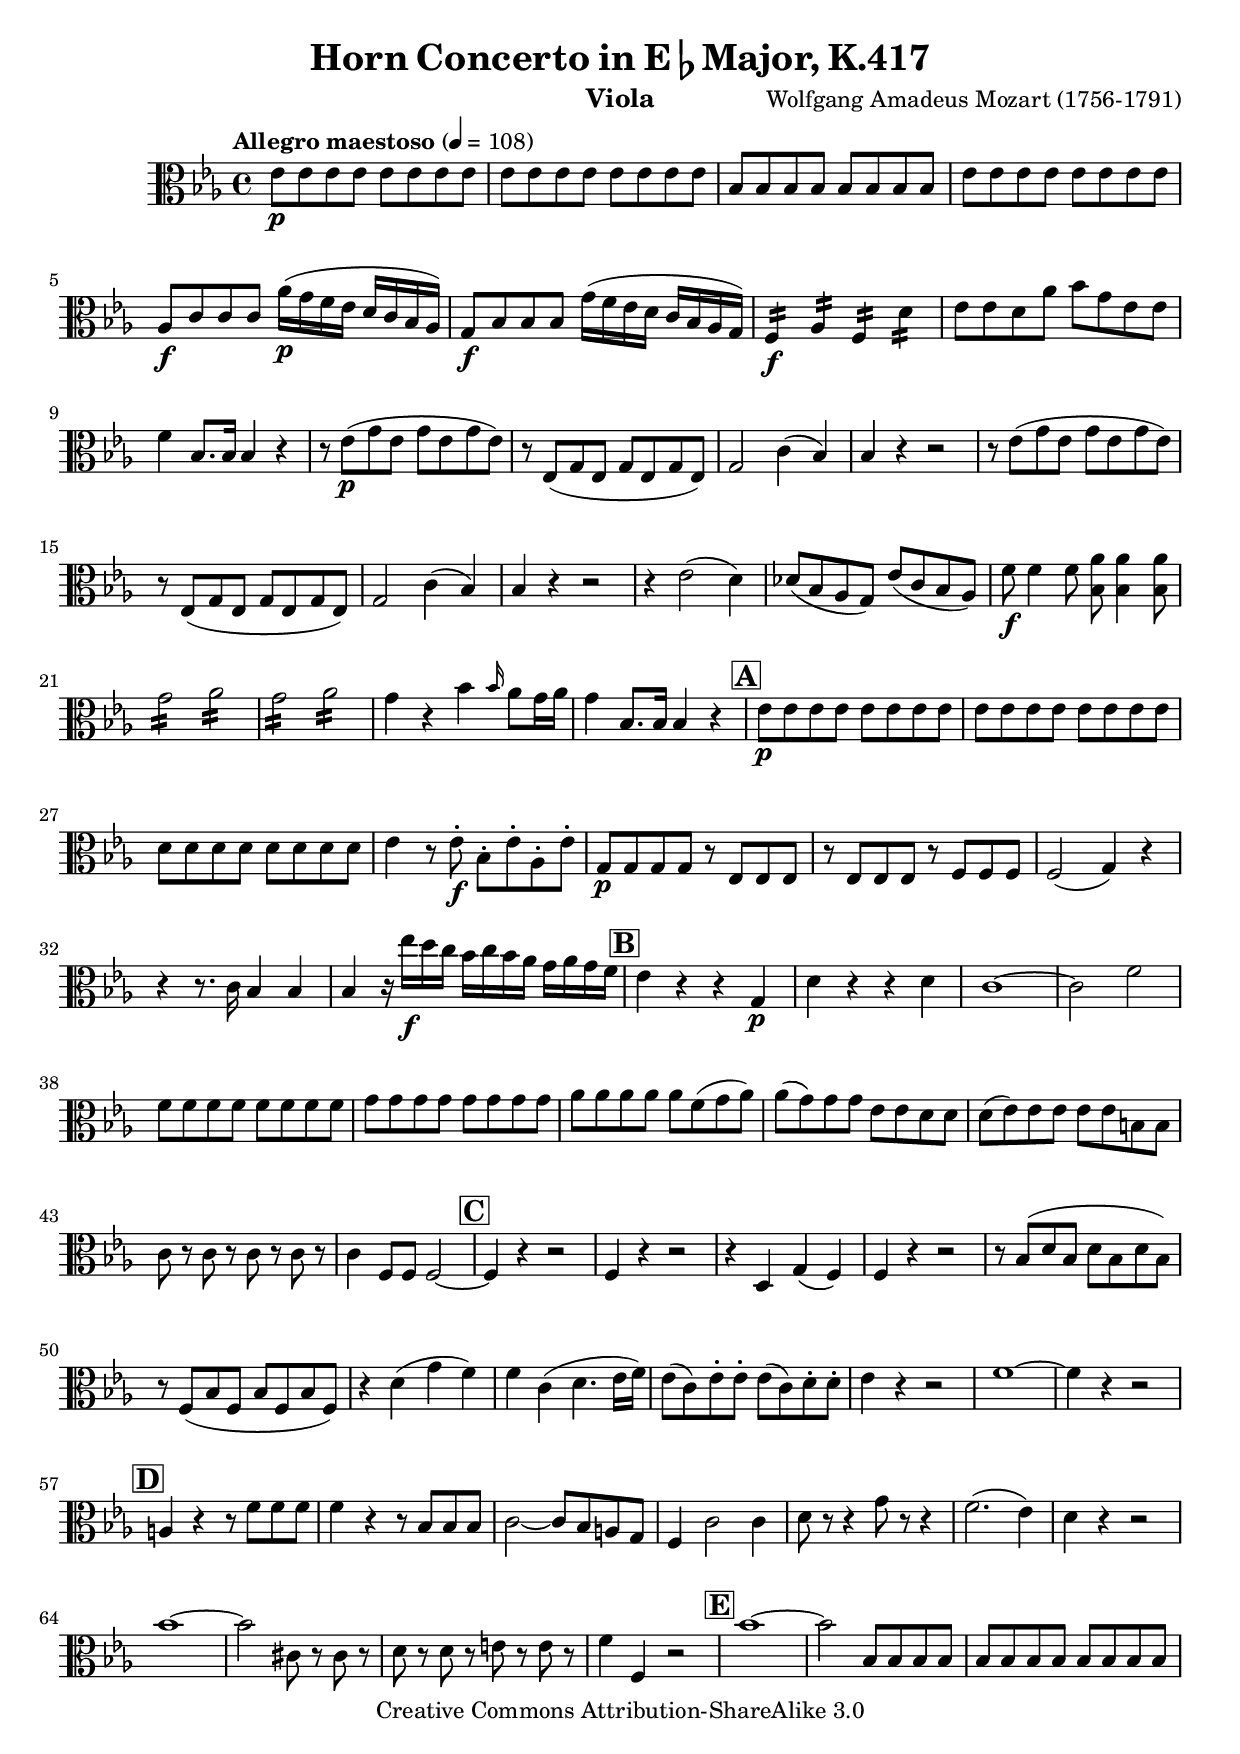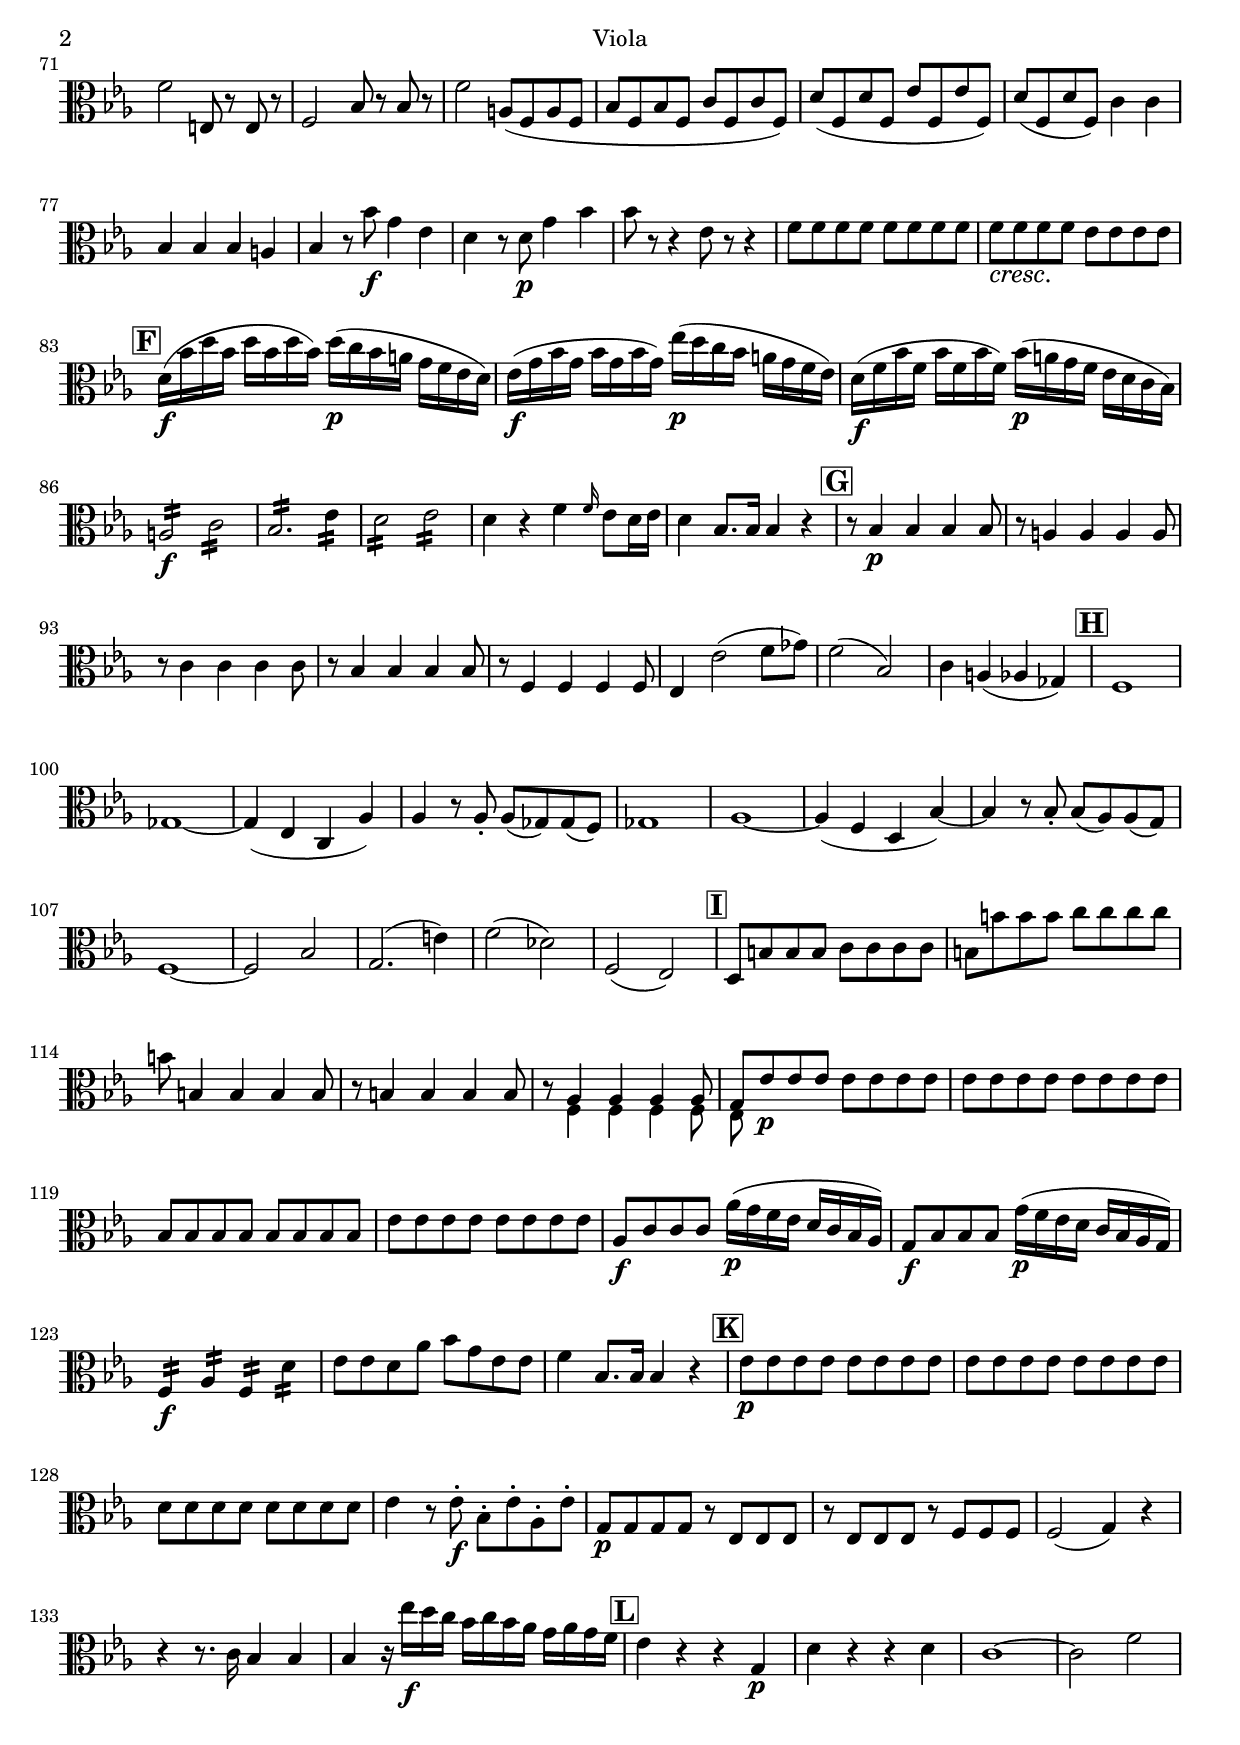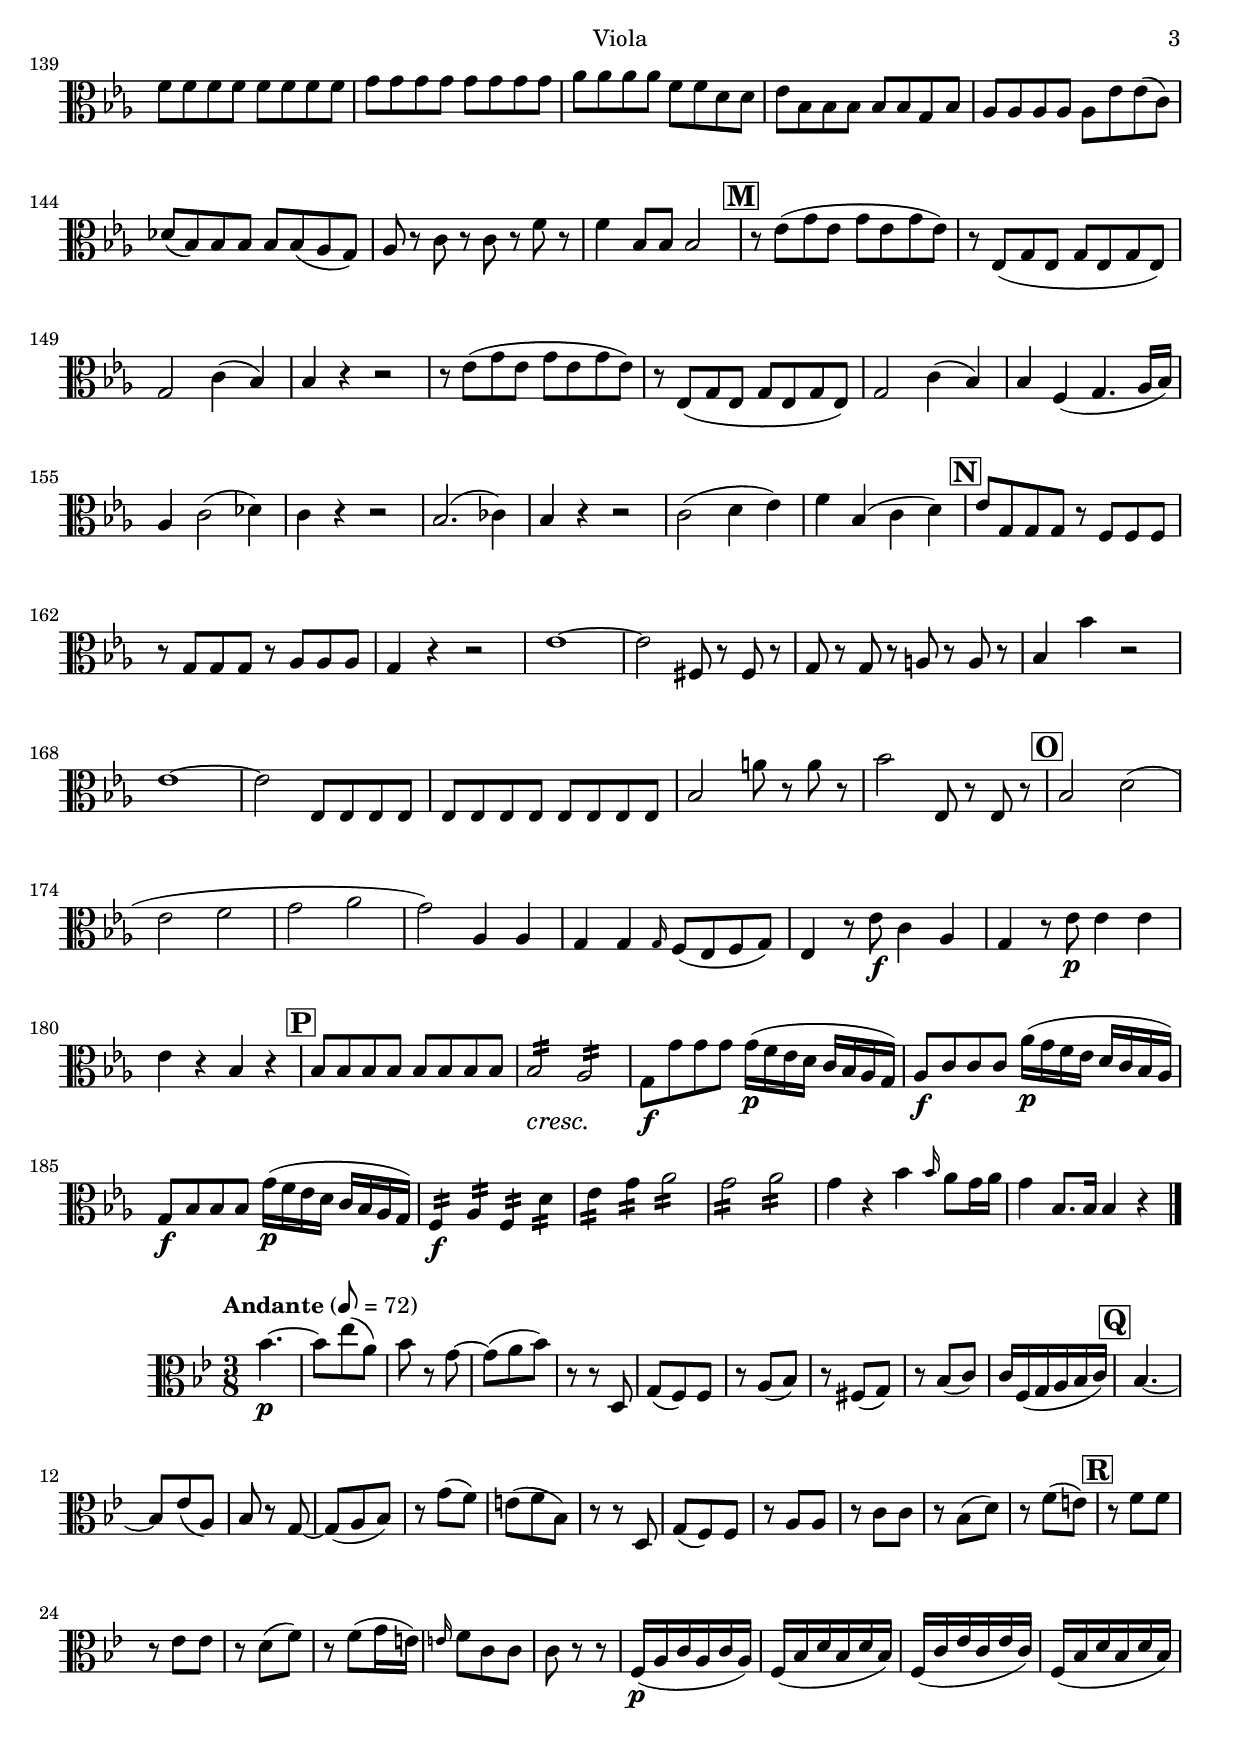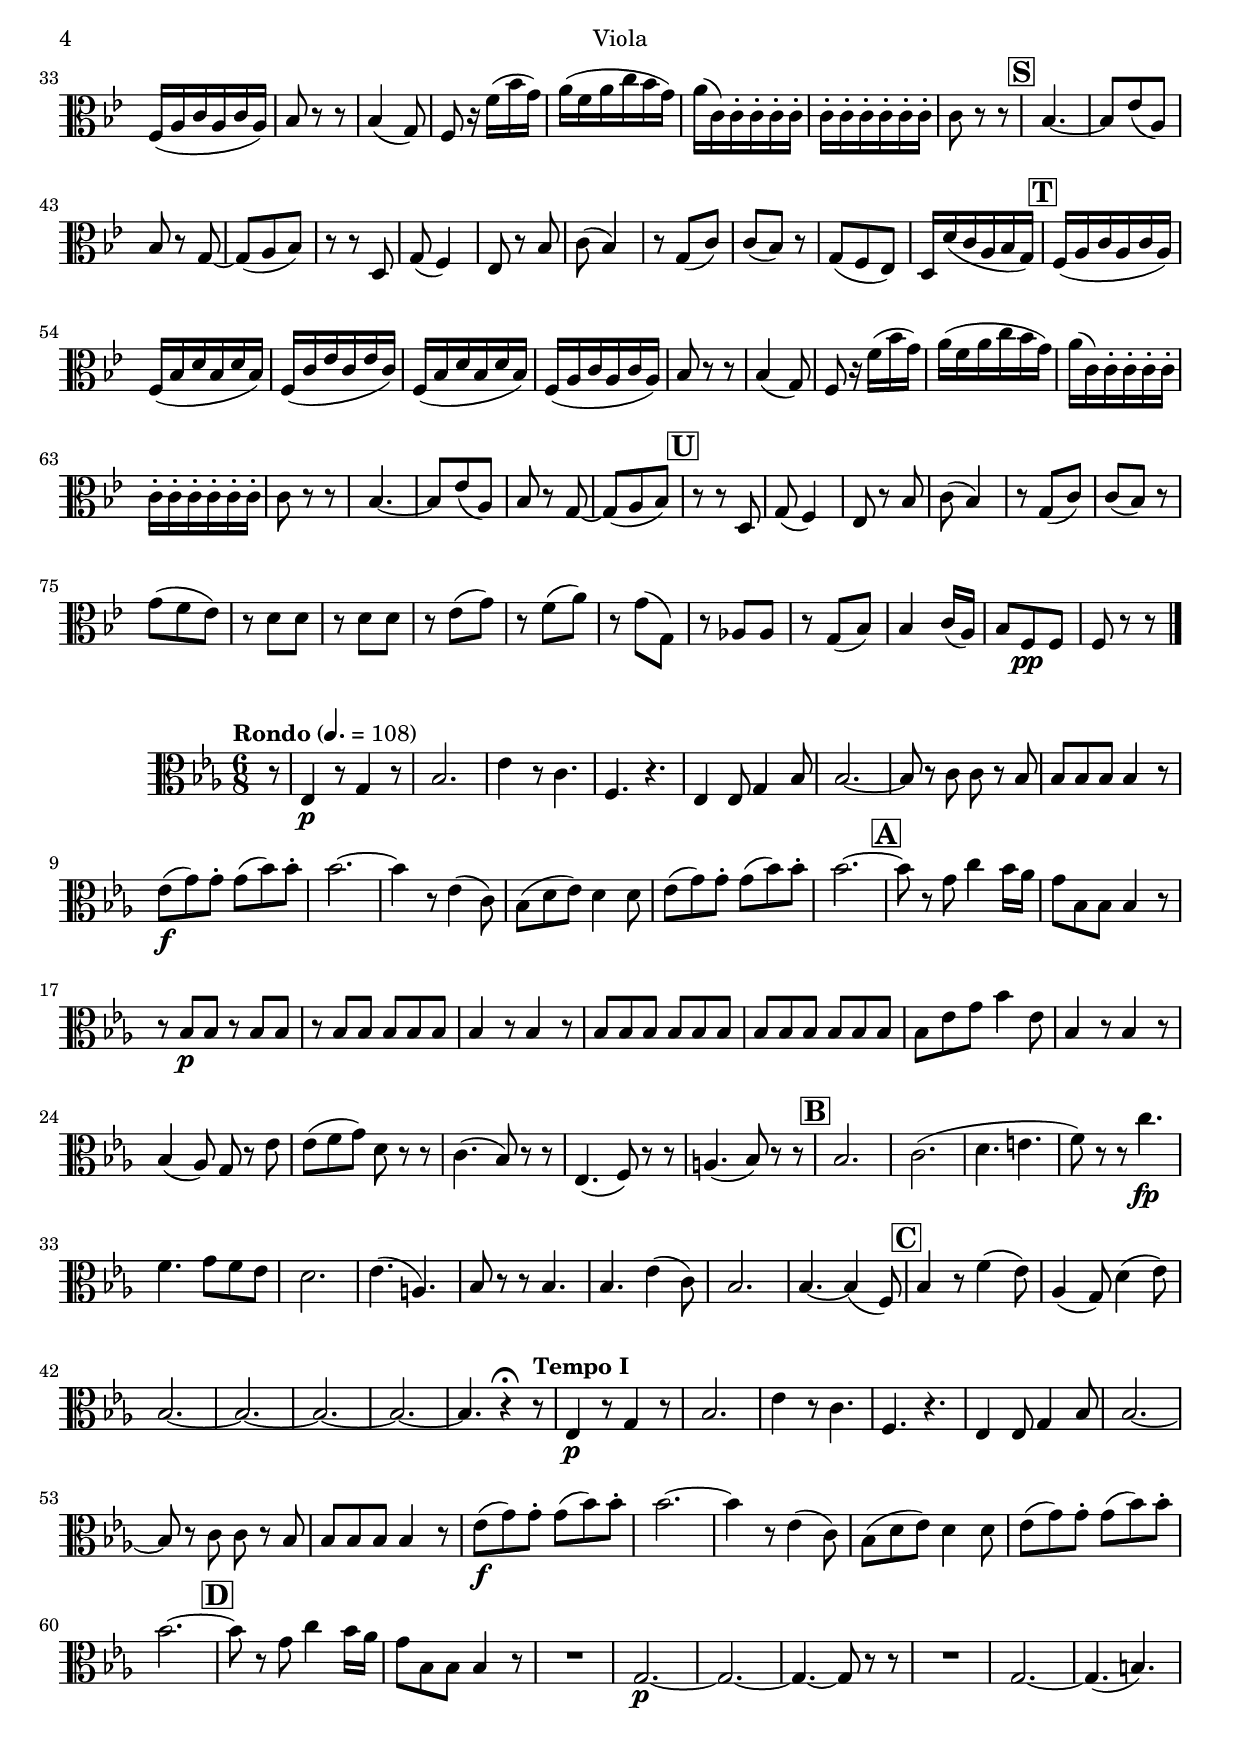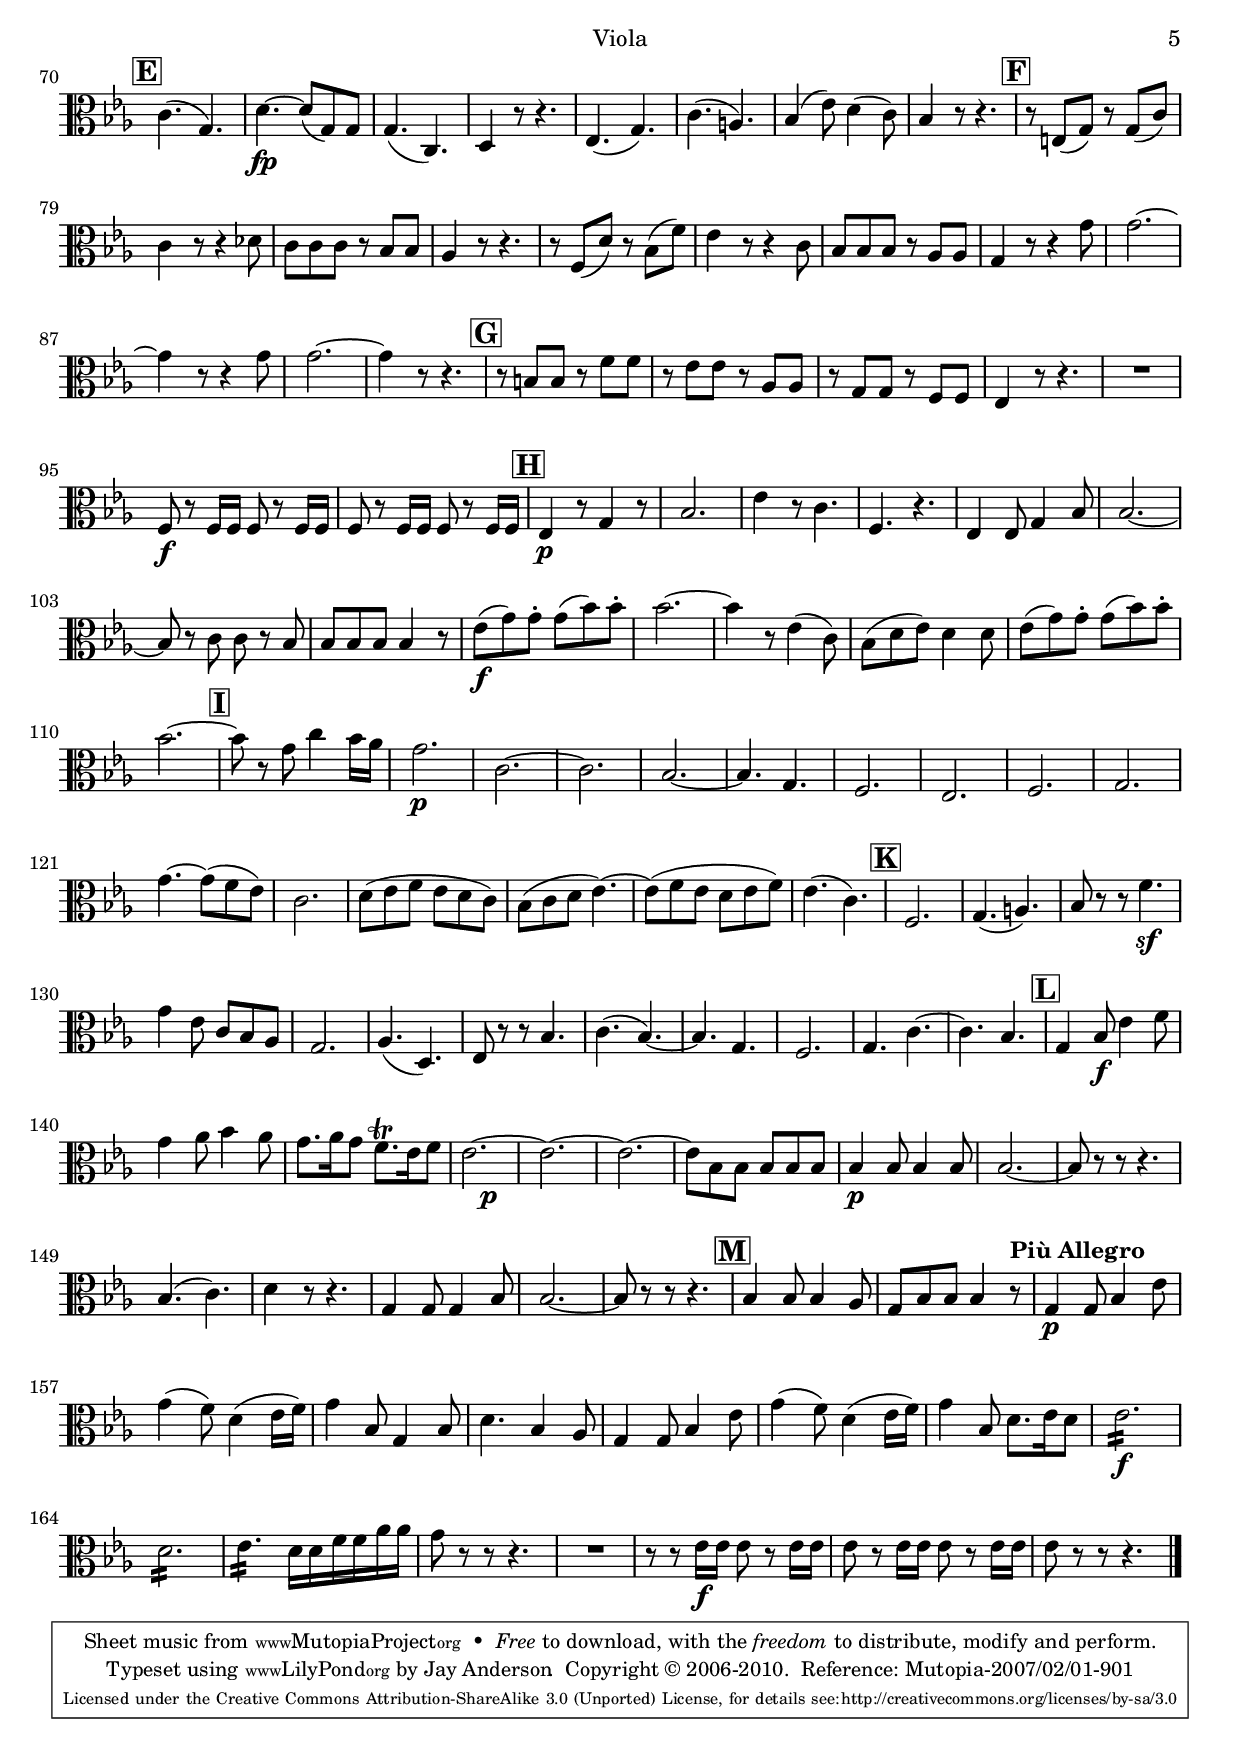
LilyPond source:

\version "2.13.50"

\include "defs.ily"
\version "2.13.50"

violaMvtI = \relative c'
{
  \key ees \major
  \clef alto
  ees8\p \repeat unfold 15 ees |
  \repeat unfold 8 bes |
  \repeat unfold 8 ees |
  aes,\f c c c aes'16(\p g f ees d c bes aes) |
  g8\f bes bes bes g'16( f ees d c bes aes g) |
  \repeat tremolo 4 f16\f \repeat tremolo 4 aes \repeat tremolo 4 f \repeat tremolo 4 d' |
  ees8 ees d aes' bes g ees ees |
  f4 bes,8. bes16 bes4 r |

  <<
    {s8 s\p}
    \repeat unfold 2
    {
      r8 ees( g ees g ees g ees) |
      r ees,( g ees g ees g ees) |
      g2 c4( bes) |
      bes4 r r2 |
    }
  >>
  r4 ees2( d4) |
  des8( bes aes g) ees'( c bes aes) |
  f'8\f f4 f8 <aes bes,>8 <aes bes,>4 <aes bes,>8 |
  \repeat unfold 2 { \repeat tremolo 8 g16 \repeat tremolo 8 aes | }
  g4 r bes \grace bes16 aes8 g16 aes |
  g4 bes,8. bes16 bes4 r |

  %solo
  ees8\p \repeat unfold 15 ees8 |
  \repeat unfold 8 d |
  ees4 r8 ees-.\f bes-. ees-. aes,-. ees'-. |
  g,\p g g g r ees ees ees |
  r ees ees ees r f f f |
  f2( g4) r |
  r r8. c16 bes4 bes |
  bes r16 ees'\f d c bes c bes aes g aes g f |
  ees4 r r g,\p |
  d' r r d |
  c1~ | c2 f |
  \repeat unfold 8 f8 |
  \repeat unfold 8 g |
  aes aes aes aes aes f( g aes) |
  aes( g) g g ees ees d d |
  d( ees) ees ees ees ees b b |
  c r c r c r c r |
  c4 f,8 f f2~ |
  f4 r r2 |
  f4 r r2 |
  r4 d g( f) |
  f r r2 |
  r8 bes( d bes d bes d bes) |
  r f( bes f bes f bes f) |
  r4 d'( g f) |
  f c( d4. ees16 f) |
  ees8( c) ees-. ees-. ees( c) d-. d-. |
  ees4 r r2 |
  f1~ | f4 r r2 |
  a,4 r r8 f' f f |
  f4 r r8 bes, bes bes |
  c2~ c8 bes a g |
  f4 c'2 c4 |
  d8 r r4 g8 r r4 |
  f2.( ees4) |
  d4 r r2 |

  bes'1~ |
  bes2 cis,8 r cis r |
  d r d r e r e r |
  f4 f, r2 |

  bes'1~ |
  bes2 \repeat unfold 12 bes,8 |
  f'2 e,8 r e r |
  f2 bes8 r bes r |
  f'2 a,8( f a f |
  bes f bes f c' f, c' f,) |
  d'( f, d' f, ees' f, ees' f,) |
  d'( f, d' f,) c'4 c |
  bes bes bes a |
  bes r8 bes'\f g4 ees |
  d r8 d\p g4 bes |
  bes8 r r4 ees,8 r r4 |
  \repeat unfold 8 f8 |
  f\justCresc f f f ees ees ees ees |

  %tutti
  d16(\f bes' d bes d bes d bes) d(\p c bes a g f ees d) |
  ees(\f g bes g bes g bes g) ees'(\p d c bes a g f ees) |
  d(\f f bes f bes f bes f) bes(\p a g f ees d c bes) |
  \repeat tremolo 8 a16\f \repeat tremolo 8 c |
  \repeat tremolo 12 bes \repeat tremolo 4 ees |
  \repeat tremolo 8 d \repeat tremolo 8 ees |
  d4 r f \grace f16 ees8 d16 ees |
  d4 bes8. bes16 bes4 r |

  %solo
  r8 bes4\p bes bes bes8 |
  r8 a4 a a a8 |
  r8 c4 c c c8 |
  r8 bes4 bes bes bes8 |
  r8 f4 f f f8 |
  ees4 ees'2( f8 ges) |
  f2( bes,) |
  c4 a( aes ges) |
  f1 |
  ges1~ |
  ges4( ees c aes') |
  aes r8 aes-. aes( ges) ges( f) |
  ges1 |
  aes~ |
  aes4( f d bes'~) |
  bes r8 bes-. bes( aes) aes( g) |
  f1~ | f2 bes |
  g2.( e'4) |
  f2( des) |
  f,( ees) |
  d8 b' b b c c c c |
  b b' b b c c c c |
  b8 b,4 b b b8 |
  r8 b4 b b b8 |
  r8 <<
    {
      \voiceOne
      aes4 aes aes aes8 | g
    }
    \new Voice
    {
      \voiceTwo
      f4 f f f8 | ees
    }
  >> ees'\p ees ees \oneVoice \repeat unfold 12 ees |

  \repeat unfold 8 bes |
  \repeat unfold 8 ees |
  aes,8\f c c c aes'16(\p g f ees d c bes aes) |
  g8\f bes bes bes g'16(\p f ees d c bes aes g) |
  \repeat tremolo 4 f16\f \repeat tremolo 4 aes \repeat tremolo 4 f \repeat tremolo 4 d' |
  ees8 ees d aes' bes g ees ees |
  f4 bes,8. bes16 bes4 r |

  %solo
  ees8\p \repeat unfold 15 ees8 |
  \repeat unfold 8 d |
  ees4 r8 ees-.\f bes-. ees-. aes,-. ees'-. |
  g,\p g g g r ees ees ees |
  r ees ees ees r f f f |
  f2( g4) r |
  r r8. c16 bes4 bes |
  bes r16 ees'\f d c bes c bes aes g aes g f |
  ees4 r r g,\p |
  d' r r d |
  c1~ | c2 f |
  \repeat unfold 8 f8 |
  \repeat unfold 8 g |
  aes aes aes aes f f d d |
  ees bes bes bes bes bes g bes |
  aes aes aes aes aes ees' ees( c) |
  des( bes) bes bes bes bes( aes g) |
  aes r c r c r f r |
  f4 bes,8 bes bes2 |

  %tutti
  r8 ees( g ees g ees g ees) |
  r8 ees,( g ees g ees g ees) |
  g2 c4( bes) |
  bes r r2 |

  %solo
  r8 ees( g ees g ees g ees) |
  r8 ees,( g ees g ees g ees) |
  g2 c4( bes) |
  bes f( g4. aes16 bes) |
  aes4 c2( des4) |
  c4 r r2 |
  bes2.( ces4) |
  bes4 r r2 |
  c2( d4 ees) |
  f bes,( c d) |
  ees8 g, g g r f f f |
  r g g g r aes aes aes |
  g4 r r2 |

  %tutti
  ees'1~ |
  ees2 fis,8 r fis r |
  g r g r a r a r |
  bes4 bes' r2 |

  %solo
  ees,1~ |
  ees2 \repeat unfold 12 ees,8 |
  bes'2 a'8 r a r |
  bes2 ees,,8 r ees r |
  bes'2 d( | ees f | g aes |
  g) aes,4 aes |
  g g \grace g16 f8( ees f g) |
  ees4 r8 ees'8\f c4 aes |
  g r8 ees'8\p ees4 ees |
  ees r bes r |
  \repeat unfold 8 bes8 |
  \repeat tremolo 8 bes16\justCresc \repeat tremolo 8 aes |
  g8\f g' g g g16(\p f ees d c bes aes g) |
  aes8\f c c c aes'16(\p g f ees d c bes aes) |
  g8\f bes bes bes g'16(\p f ees d c bes aes g) |
  \repeat tremolo 4 f16\f \repeat tremolo 4 aes \repeat tremolo 4 f \repeat tremolo 4 d' |
  \repeat tremolo 4 ees \repeat tremolo 4 g \repeat tremolo 8 aes |
  \repeat tremolo 8 g \repeat tremolo 8 aes |
  g4 r bes \grace bes16 aes8 g16 aes |
  g4 bes,8. bes16 bes4 r |
}

violaMvtII = \relative c''
{
  \key bes \major
  \clef alto
  bes4.~\p |
  bes8 ees( a,) |
  bes r g~ |
  g( a bes) |
  r r d,, |
  g( f) f |
  r a( bes) |
  r fis( g) |
  r bes( c) |
  c16 f,( g a bes c) |
  bes4.~ |
  bes8 ees( a,) |
  bes r g~ |
  g( a bes) |
  r g'( f) |
  e( f bes,) |
  r r d, |
  g( f) f |
  r a a |
  r c c |
  r bes( d) |
  r f( e) |
  r f f |
  r ees ees |
  r d( f) |
  r f( g16 e) |
  \grace e16 f8 c c |
  c r r |
  f,16(\p a c a c a) |
  f( bes d bes d bes) |
  f( c' ees c ees c) |
  f,( bes d bes d bes) |
  f( a c a c a) |
  bes8 r r |
  bes4( g8) |
  f8 r16 f'( bes g) |
  a( f a c bes g) |
  a( c,) c-. c-. c-. c-. |
  c-. c-. c-. c-. c-. c-. |
  c8 r r |
  bes4.~ |
  bes8 ees( a,) |
  bes r g~ |
  g( a bes) |
  r r d, |
  g( f4) |
  ees8 r bes' |
  c( bes4) |
  r8 g( c) |
  c( bes) r |
  g( f ees) |
  d16 d'( c a bes g) |
  f16( a c a c a) |
  f( bes d bes d bes) |
  f( c' ees c ees c) |
  f,( bes d bes d bes) |
  f( a c a c a) |
  bes8 r r |
  bes4( g8) |
  f r16 f'( bes g) |
  a( f a c bes g) |
  a( c,) c-. c-. c-. c-. |
  c-. c-. c-. c-. c-. c-. |
  c8 r r |
  bes4.~ |
  bes8 ees( a,) |
  bes r g~ |
  g( a bes) |
  r r d, |
  g( f4) |
  ees8 r bes' |
  c8( bes4) |
  r8 g( c) |
  c( bes) r |
  g'( f ees) |
  r d d |
  r d d |
  r ees( g) |
  r f( a) |
  r g( g,) |
  r aes aes |
  r g( bes) |
  bes4 c16( a) |
  bes8 f\pp f |
  f r r |
}

violaMvtIIIMain = \relative c
{
  ees4\p r8 g4 r8 |
  bes2. |
  ees4 r8 c4. |
  f, r |
  ees4 ees8 g4 bes8 |
  bes2.~ |
  bes8 r c c r bes |
  bes bes bes bes4 r8 |

  ees(\f g) g-. g( bes) bes-. |
  bes2.~ |
  bes4 r8 ees,4( c8) |
  bes( d ees) d4 d8 |
  ees( g) g-. g( bes) bes-. |
  bes2.~ |
  bes8 r g c4 bes16 aes |
}

violaMvtIIIMainEnd = \relative c''
{
  g8 bes, bes bes4 r8 |
}

violaMvtIII = \relative c'
{
  \key ees \major
  \clef alto
  r8 |
  \violaMvtIIIMain
  \violaMvtIIIMainEnd

  r8 bes\p bes r bes bes |
  r bes bes bes bes bes |
  bes4 r8 bes4 r8 |
  \repeat unfold 12 bes8 |
  bes ees g bes4 ees,8 |
  bes4 r8 bes4 r8 |
  bes4( aes8) g8 r ees' |
  ees( f g) d r r |
  c4.( bes8) r r |
  ees,4.( f8) r r |
  a4.( bes8) r r |
  bes2. |
  c( |
  d4. e |
  f8) r r c'4.\fp |
  f, g8 f ees |
  d2. |
  ees4.( a,) |
  bes8 r r bes4. |
  bes ees4( c8) |
  bes2. |
  bes4.~ bes4( f8) |
  bes4 r8 f'4( ees8) |
  aes,4( g8) d'4( ees8) |
  \repeat unfold 4 bes2.~ |
  bes4. r4\fermata r8 |

  \violaMvtIIIMain
  \violaMvtIIIMainEnd

  R2. |
  g2.~\p | g~ | g4.~ g8 r r |
  R2. |
  g2.~ |
  g4.( b) |
  c( g) |
  d'~\fp d8( g,) g |
  g4.( c,) |
  d4 r8 r4. |
  ees4.( g) |
  c( a) |
  bes4( ees8) d4( c8) |
  bes4 r8 r4. |
  r8 e,( g) r g( c) |
  c4 r8 r4 des8 |
  c c c r bes bes |
  aes4 r8 r4. |
  r8 f( d') r bes( f') |
  ees4 r8 r4 c8 |
  bes bes bes r aes aes |
  g4 r8 r4 g'8 |
  g2.~ |
  g4 r8 r4 g8 |
  g2.~ |
  g4 r8 r4. |
  r8 b, b r f' f |
  r ees ees r aes, aes |
  r g g r f f |
  ees4 r8 r4. |
  R2. |
  f8\f r f16 f \repeat unfold 3 {f8 r f16 f} |
  \violaMvtIIIMain

  g'2.\p
  c,~ | c |
  bes~ |
  bes4. g |
  f2. | ees | f |

  g2. |
  g'4.~ g8( f ees) |
  c2. |
  d8( ees f ees d c) |
  bes( c d ees4.~) |
  ees8( f ees d ees f) |
  ees4.( c) |

  f,2. |
  g4.( a) |
  bes8 r r f'4.\sf |
  g4 ees8 c bes aes |
  g2. |
  aes4.( d,) |
  ees8 r r bes'4. |
  c( bes~) |
  bes g |
  f2. |
  g4. c~ |
  c bes |
  g4 bes8\f ees4 f8 |
  g4 aes8 bes4 aes8 |
  g8. aes16 g8 f8.\trill ees16 f8 |
  << {s4. s\p} ees2.~ >> | ees~ | ees~ |
  ees8 bes bes bes bes bes |
  bes4\p bes8 bes4 bes8 |
  bes2.~ |
  bes8 r r r4. |
  bes( c) |
  d4 r8 r4. |
  g,4 g8 g4 bes8 |
  bes2.~ |
  bes8 r r r4. |
  bes4 bes8 bes4 aes8 |
  g bes bes bes4 r8 |

  g4\p g8 bes4 ees8 |
  g4( f8) d4( ees16 f) |
  g4 bes,8 g4 bes8 |
  d4. bes4 aes8 |
  g4 g8 bes4 ees8 |
  g4( f8) d4( ees16 f) |
  g4 bes,8 d8. ees16 d8 |
  \repeat tremolo 12 ees16\f |
  \repeat tremolo 12 d16 |
  \repeat tremolo 6 ees16 d16 d f f aes aes |
  g8 r r r4. |
  R2. |
  r8 r ees16\f ees ees8
    \repeat unfold 3 {r ees16 ees ees8} r8 r r4. |
}


instrument = "Viola"

\book
{
  \include "header.ily"
  \score
  {
    \new Staff
    {
      << \violaMvtI \outlineMvtI >>
    }
  }
  \score
  {
    \new Staff
    {
      << \violaMvtII \outlineMvtII >>
    }
  }
  \score
  {
    \new Staff
    {
      << \violaMvtIII \outlineMvtIII >>
    }
  }
}
